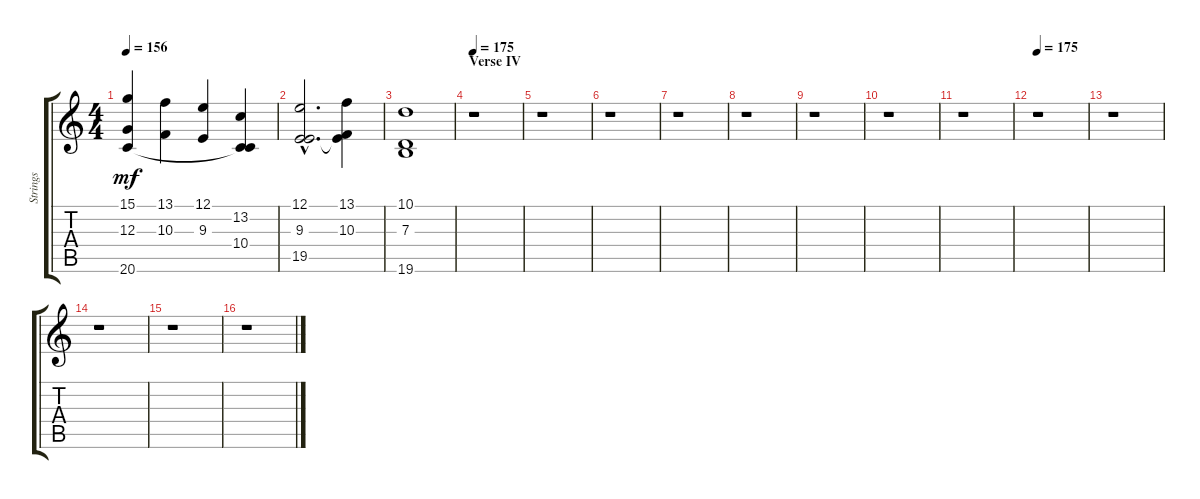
\track ("Strings" "Strings") {instrument stringensemble1}
\staff {score tabs}
\tuning (E4 B3 G3 D3 A2 E2) {hide}
\ts (4 4)
\tempo 156
\clef g2
\ks c
(15.1 12.3 20.6).4{dy mf} (13.1 10.3).4 (12.1 9.3).4 (13.2 10.4 20.6{t}).4 |
(12.1{hac} 9.3{hac} 19.5{hac}).2{d} (13.1 10.3 19.5{t}).4 |
(10.1 7.3 19.6).1 |
\section ("" "Verse IV")
\tempo 175
r.1 |
r.1 |
r.1 |
r.1 |
r.1 |
r.1 |
r.1 |
r.1 |
\tempo 175
r.1 |
r.1 |
r.1 |
r.1 |
r.1
